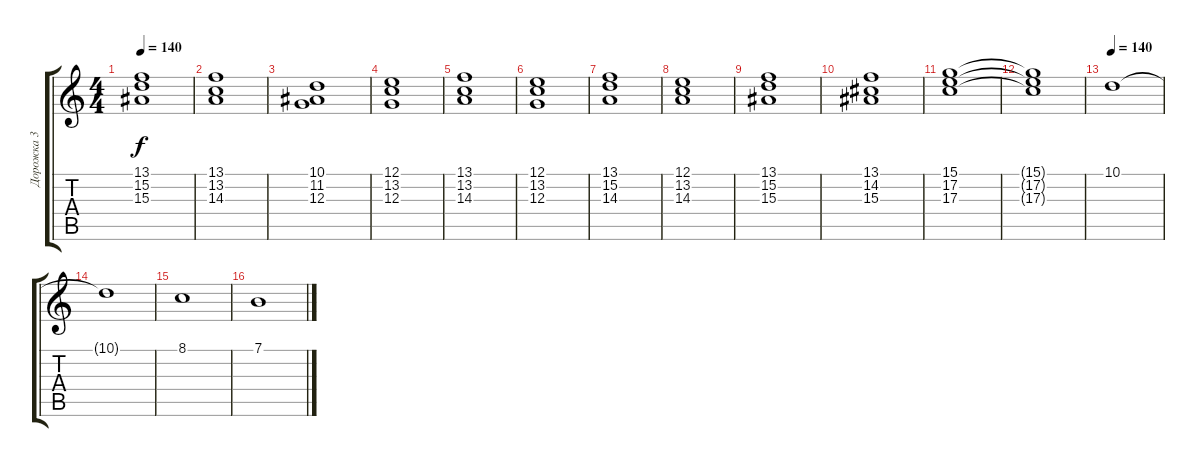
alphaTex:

\track ("Дорожка 3" "Дорожка 3") {instrument stringensemble1}
\staff {score tabs}
\tuning (E4 B3 G3 D3 A2 E2) {hide}
\ts (4 4)
\tempo 140
\clef g2
\ks c
(13.1 15.2 15.3).1{dy f} |
(13.1 13.2 14.3).1 |
(10.1 11.2 12.3).1 |
(12.1 13.2 12.3).1 |
(13.1 13.2 14.3).1 |
(12.1 13.2 12.3).1 |
(13.1 15.2 14.3).1 |
(12.1 13.2 14.3).1 |
(13.1 15.2 15.3).1 |
(13.1 14.2 15.3).1 |
(15.1 17.2 17.3).1 |
(15.1{t} 17.2{t} 17.3{t}).1 |
\tempo 140
10.1.1 |
10.1{t}.1 |
8.1.1 |
7.1.1
